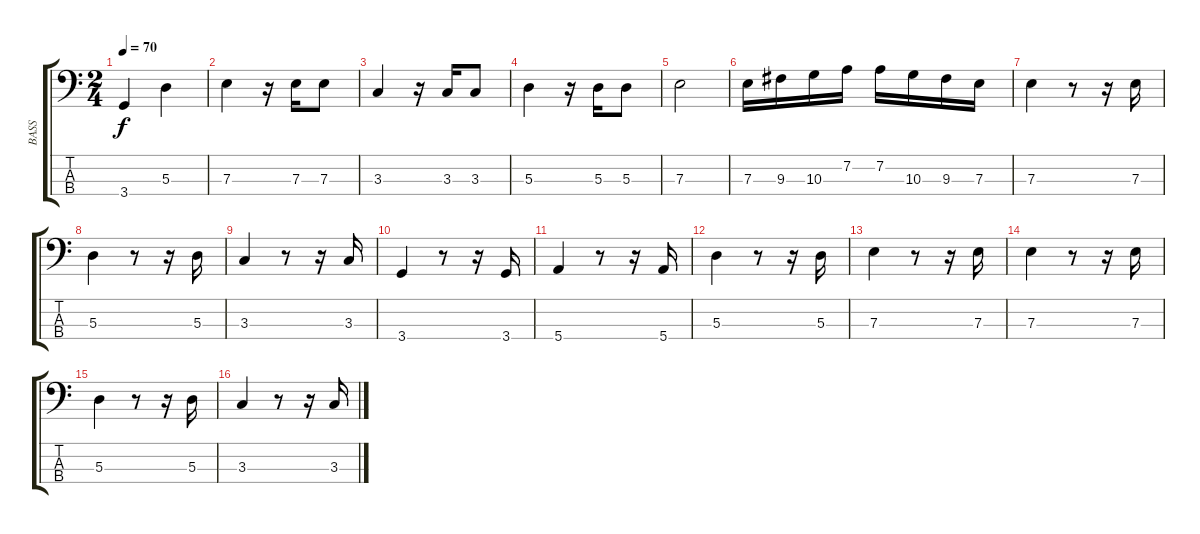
\track ("BASS" "BASS") {instrument electricbassfinger}
\staff {score tabs}
\tuning (G2 D2 A1 E1) {hide}
\ts (2 4)
\tempo 70
\clef f4
\ks c
3.4.4{dy f} 5.3.4 |
7.3.4 r.16 7.3.16 7.3.8 |
3.3.4 r.16 3.3.16 3.3.8 |
5.3.4 r.16 5.3.16 5.3.8 |
7.3.2 |
7.3.16 9.3.16 10.3.16 7.2.16 7.2.16 10.3.16 9.3.16 7.3.16 |
7.3.4 r.8 r.16 7.3.16 |
5.3.4 r.8 r.16 5.3.16 |
3.3.4 r.8 r.16 3.3.16 |
3.4.4 r.8 r.16 3.4.16 |
5.4.4 r.8 r.16 5.4.16 |
5.3.4 r.8 r.16 5.3.16 |
7.3.4 r.8 r.16 7.3.16 |
7.3.4 r.8 r.16 7.3.16 |
5.3.4 r.8 r.16 5.3.16 |
3.3.4 r.8 r.16 3.3.16
